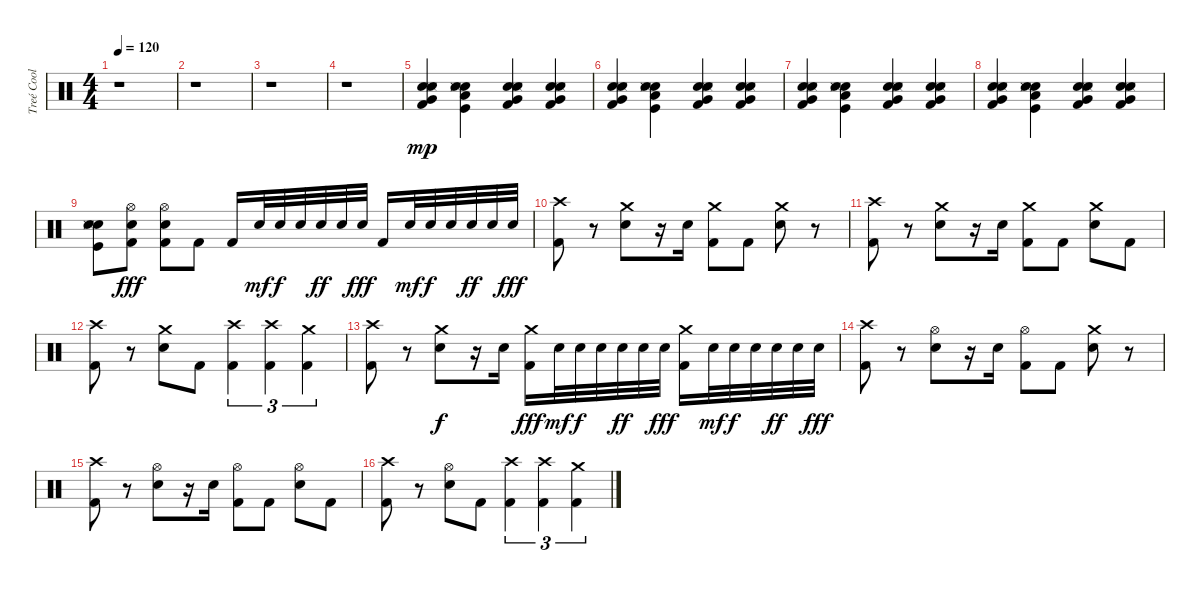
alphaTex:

\track ("Treé Cool" "Treé Cool") {instrument percussion}
\staff {score}
\articulation defaults
\ts (4 4)
\tempo 120
\clef neutral
\ks c
r.1{dy mp} |
r.1 |
r.1 |
r.1 |
("Very Low Tom (hit)" "Kick (hit) 2" "Electric Snare (hit)" "Snare (side stick) 3" "Hand Clap (hit)").4 ("Kick (hit)" "Electric Snare (hit)" "Snare (side stick) 3" "Hand Clap (hit)" "Low Floor Tom (hit)").4 ("Very Low Tom (hit)" "Kick (hit) 2" "Electric Snare (hit)" "Snare (side stick) 3" "Hand Clap (hit)").4 ("Very Low Tom (hit)" "Kick (hit) 2" "Electric Snare (hit)" "Snare (side stick) 3" "Hand Clap (hit)").4 |
("Very Low Tom (hit)" "Kick (hit) 2" "Electric Snare (hit)" "Snare (side stick) 3" "Hand Clap (hit)").4 ("Kick (hit)" "Electric Snare (hit)" "Snare (side stick) 3" "Hand Clap (hit)" "Low Floor Tom (hit)").4 ("Very Low Tom (hit)" "Kick (hit) 2" "Electric Snare (hit)" "Snare (side stick) 3" "Hand Clap (hit)").4 ("Very Low Tom (hit)" "Kick (hit) 2" "Electric Snare (hit)" "Snare (side stick) 3" "Hand Clap (hit)").4 |
("Very Low Tom (hit)" "Kick (hit) 2" "Electric Snare (hit)" "Snare (side stick) 3" "Hand Clap (hit)").4 ("Kick (hit)" "Electric Snare (hit)" "Snare (side stick) 3" "Hand Clap (hit)" "Low Floor Tom (hit)").4 ("Very Low Tom (hit)" "Kick (hit) 2" "Electric Snare (hit)" "Snare (side stick) 3" "Hand Clap (hit)").4 ("Very Low Tom (hit)" "Electric Snare (hit)" "Snare (side stick) 3" "Hand Clap (hit)" "Kick (hit) 2").4 |
("Very Low Tom (hit)" "Kick (hit) 2" "Electric Snare (hit)" "Snare (side stick) 3" "Hand Clap (hit)").4 ("Kick (hit)" "Electric Snare (hit)" "Snare (side stick) 3" "Hand Clap (hit)" "Low Floor Tom (hit)").4 ("Very Low Tom (hit)" "Kick (hit) 2" "Electric Snare (hit)" "Snare (side stick) 3" "Hand Clap (hit)").4 ("Very Low Tom (hit)" "Kick (hit) 2" "Electric Snare (hit)" "Snare (side stick) 3" "Hand Clap (hit)").4 |
("Kick (hit)" "Electric Snare (hit)" "Snare (side stick) 3" "Hand Clap (hit)").8 ("Electric Snare (hit)" "Hi-Hat (open)" "Kick (hit) 2").8{dy fff} ("Electric Snare (hit)" "Hi-Hat (open)" "Kick (hit) 2").8 "Kick (hit) 2".8 "Kick (hit) 2".16 "Electric Snare (hit)".32{dy mf} "Electric Snare (hit)".32{dy f} "Electric Snare (hit)".32 "Electric Snare (hit)".32{dy ff} "Electric Snare (hit)".32 "Electric Snare (hit)".32{dy fff} "Kick (hit) 2".16 "Electric Snare (hit)".32{dy mf} "Electric Snare (hit)".32{dy f} "Electric Snare (hit)".32 "Electric Snare (hit)".32{dy ff} "Electric Snare (hit)".32 "Electric Snare (hit)".32{dy fff} |
("Kick (hit) 2" "Crash high (hit)").8 r.8 ("Electric Snare (hit)" "Crash medium (hit)").8 r.16 "Electric Snare (hit)".16 ("Kick (hit) 2" "Crash medium (hit)").8 "Kick (hit) 2".8 ("Electric Snare (hit)" "Crash medium (hit)").8 r.8 |
("Kick (hit) 2" "Crash high (hit)").8 r.8 ("Electric Snare (hit)" "Crash medium (hit)").8 r.16 "Electric Snare (hit)".16 ("Kick (hit) 2" "Crash medium (hit)").8 "Kick (hit) 2".8 ("Electric Snare (hit)" "Crash medium (hit)").8 "Kick (hit) 2".8 |
("Kick (hit) 2" "Crash high (hit)").8 r.8 ("Electric Snare (hit)" "Crash medium (hit)").8 "Kick (hit) 2".8 ("Kick (hit) 2" "Crash high (hit)").4{tu (3 2)} ("Kick (hit) 2" "Crash high (hit)").4{tu (3 2)} ("Crash medium (hit)" "Kick (hit) 2").4{tu (3 2)} |
("Kick (hit) 2" "Crash high (hit)").8 r.8 ("Electric Snare (hit)" "Crash medium (hit)").8{dy f} r.16 "Electric Snare (hit)".16 ("Kick (hit) 2" "Crash medium (hit)").16{dy fff} "Electric Snare (hit)".32{dy mf} "Electric Snare (hit)".32{dy f} "Electric Snare (hit)".32 "Electric Snare (hit)".32{dy ff} "Electric Snare (hit)".32 "Electric Snare (hit)".32{dy fff} ("Kick (hit) 2" "Crash medium (hit)").16 "Electric Snare (hit)".32{dy mf} "Electric Snare (hit)".32{dy f} "Electric Snare (hit)".32 "Electric Snare (hit)".32{dy ff} "Electric Snare (hit)".32 "Electric Snare (hit)".32{dy fff} |
("Crash high (hit)" "Kick (hit) 2").8 r.8 ("Hi-Hat (open)" "Electric Snare (hit)").8 r.16 "Electric Snare (hit)".16 ("Hi-Hat (open)" "Kick (hit) 2").8 "Kick (hit) 2".8 ("Crash medium (hit)" "Electric Snare (hit)").8 r.8 |
("Crash high (hit)" "Kick (hit) 2").8 r.8 ("Hi-Hat (open)" "Electric Snare (hit)").8 r.16 "Electric Snare (hit)".16 ("Hi-Hat (open)" "Kick (hit) 2").8 "Kick (hit) 2".8 ("Hi-Hat (open)" "Electric Snare (hit)").8 "Kick (hit) 2".8 |
("Kick (hit) 2" "Crash high (hit)").8 r.8 ("Electric Snare (hit)" "Hi-Hat (open)").8 "Kick (hit) 2".8 ("Kick (hit) 2" "Crash high (hit)").4{tu (3 2)} ("Kick (hit) 2" "Crash high (hit)").4{tu (3 2)} ("Kick (hit) 2" "Crash medium (hit)").4{tu (3 2)}
